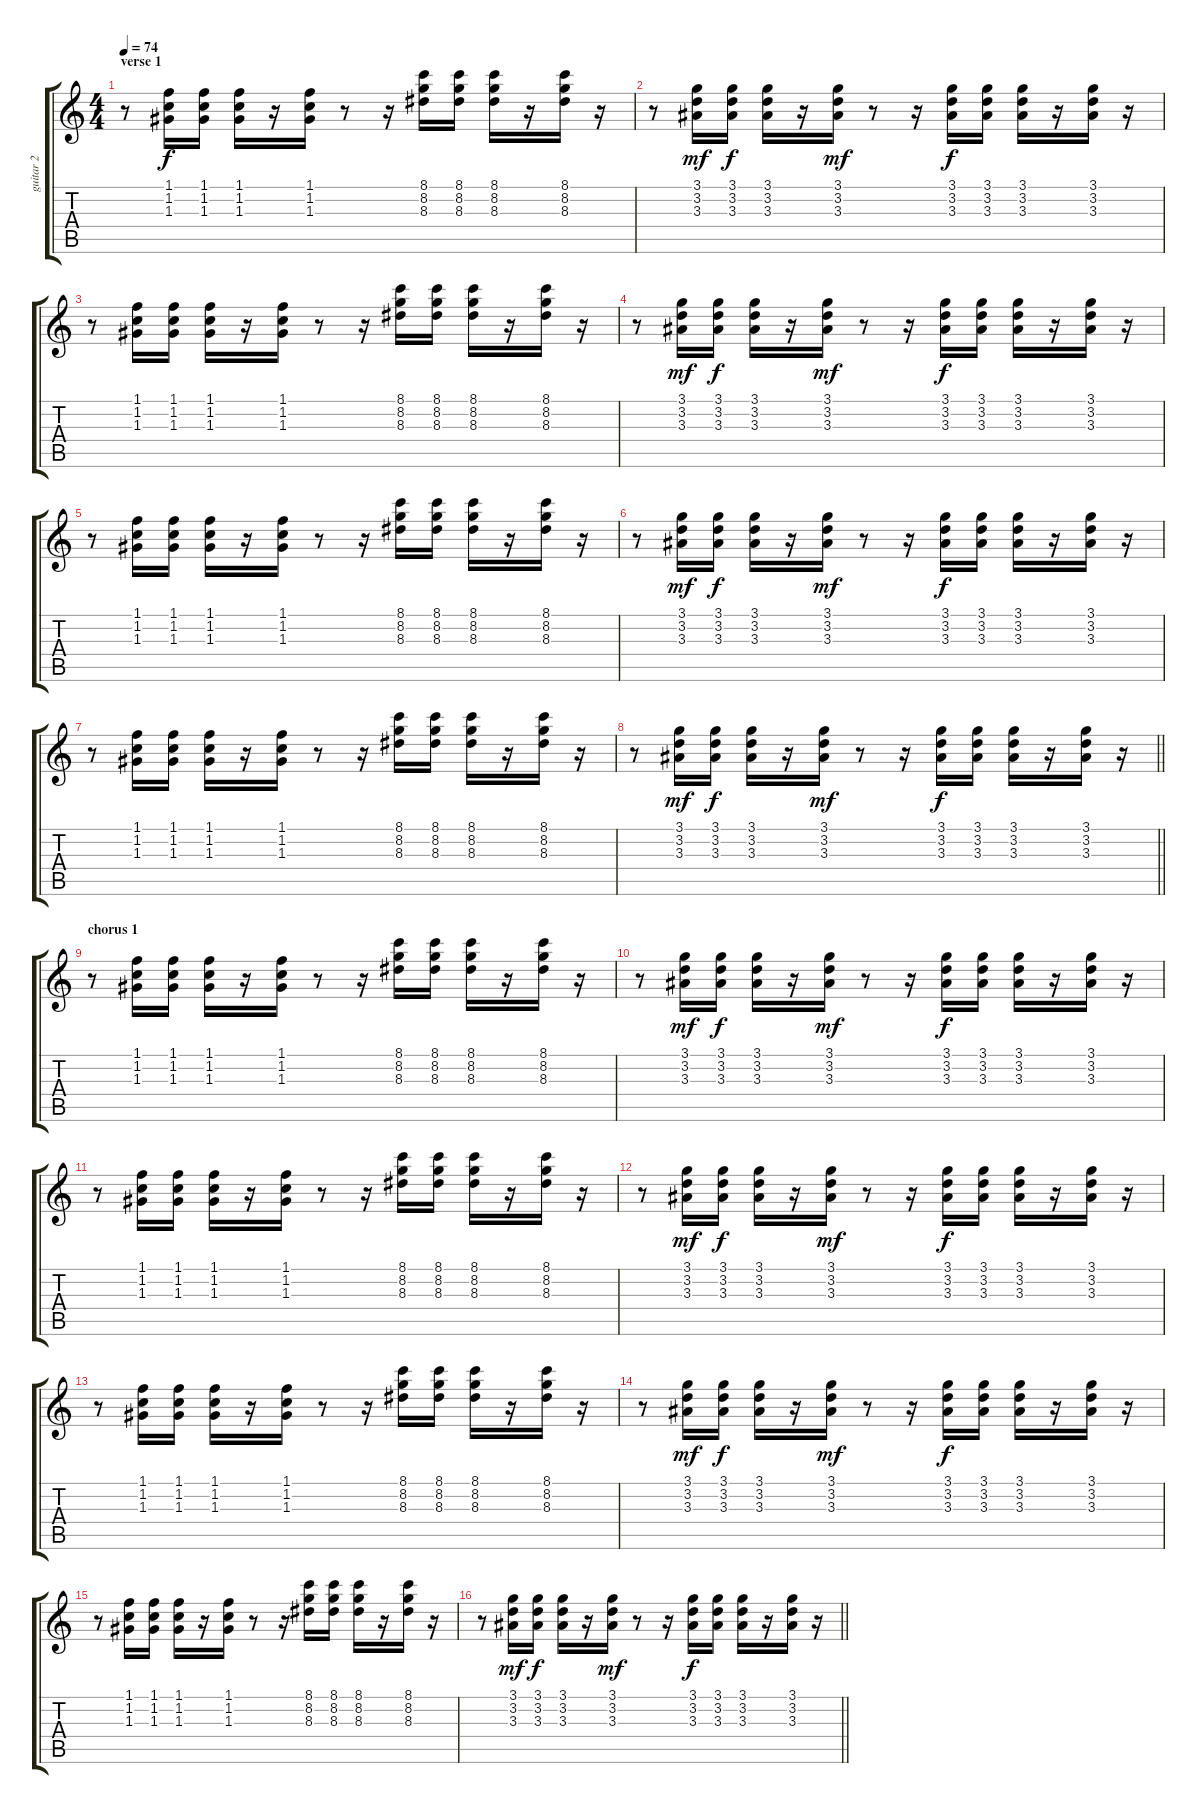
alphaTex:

\track ("guitar 2" "guitar 2") {instrument electricguitarmuted}
\staff {score tabs}
\tuning (E4 B3 G3 D3 A2 E2) {hide}
\ts (4 4)
\section ("" "verse 1")
\tempo 74
\clef g2
\ks c
r.8{dy f} (1.1 1.2 1.3).16 (1.1 1.2 1.3).16 (1.1 1.2 1.3).16 r.16 (1.1 1.2 1.3).16 r.8 r.16 (8.1 8.2 8.3).16 (8.1 8.2 8.3).16 (8.1 8.2 8.3).16 r.16 (8.1 8.2 8.3).16 r.16 |
r.8 (3.1 3.2 3.3).16{dy mf} (3.1 3.2 3.3).16{dy f} (3.1 3.2 3.3).16 r.16 (3.1 3.2 3.3).16{dy mf} r.8 r.16 (3.1 3.2 3.3).16{dy f} (3.1 3.2 3.3).16 (3.1 3.2 3.3).16 r.16 (3.1 3.2 3.3).16 r.16 |
r.8 (1.1 1.2 1.3).16 (1.1 1.2 1.3).16 (1.1 1.2 1.3).16 r.16 (1.1 1.2 1.3).16 r.8 r.16 (8.1 8.2 8.3).16 (8.1 8.2 8.3).16 (8.1 8.2 8.3).16 r.16 (8.1 8.2 8.3).16 r.16 |
r.8 (3.1 3.2 3.3).16{dy mf} (3.1 3.2 3.3).16{dy f} (3.1 3.2 3.3).16 r.16 (3.1 3.2 3.3).16{dy mf} r.8 r.16 (3.1 3.2 3.3).16{dy f} (3.1 3.2 3.3).16 (3.1 3.2 3.3).16 r.16 (3.1 3.2 3.3).16 r.16 |
r.8 (1.1 1.2 1.3).16 (1.1 1.2 1.3).16 (1.1 1.2 1.3).16 r.16 (1.1 1.2 1.3).16 r.8 r.16 (8.1 8.2 8.3).16 (8.1 8.2 8.3).16 (8.1 8.2 8.3).16 r.16 (8.1 8.2 8.3).16 r.16 |
r.8 (3.1 3.2 3.3).16{dy mf} (3.1 3.2 3.3).16{dy f} (3.1 3.2 3.3).16 r.16 (3.1 3.2 3.3).16{dy mf} r.8 r.16 (3.1 3.2 3.3).16{dy f} (3.1 3.2 3.3).16 (3.1 3.2 3.3).16 r.16 (3.1 3.2 3.3).16 r.16 |
r.8 (1.1 1.2 1.3).16 (1.1 1.2 1.3).16 (1.1 1.2 1.3).16 r.16 (1.1 1.2 1.3).16 r.8 r.16 (8.1 8.2 8.3).16 (8.1 8.2 8.3).16 (8.1 8.2 8.3).16 r.16 (8.1 8.2 8.3).16 r.16 |
\barLineRight lightlight
r.8 (3.1 3.2 3.3).16{dy mf} (3.1 3.2 3.3).16{dy f} (3.1 3.2 3.3).16 r.16 (3.1 3.2 3.3).16{dy mf} r.8 r.16 (3.1 3.2 3.3).16{dy f} (3.1 3.2 3.3).16 (3.1 3.2 3.3).16 r.16 (3.1 3.2 3.3).16 r.16 |
\section ("" "chorus 1")
r.8{volume 8} (1.1 1.2 1.3).16 (1.1 1.2 1.3).16 (1.1 1.2 1.3).16 r.16 (1.1 1.2 1.3).16 r.8 r.16 (8.1 8.2 8.3).16 (8.1 8.2 8.3).16 (8.1 8.2 8.3).16 r.16 (8.1 8.2 8.3).16 r.16 |
r.8 (3.1 3.2 3.3).16{dy mf} (3.1 3.2 3.3).16{dy f} (3.1 3.2 3.3).16 r.16 (3.1 3.2 3.3).16{dy mf} r.8 r.16 (3.1 3.2 3.3).16{dy f} (3.1 3.2 3.3).16 (3.1 3.2 3.3).16 r.16 (3.1 3.2 3.3).16 r.16 |
r.8 (1.1 1.2 1.3).16 (1.1 1.2 1.3).16 (1.1 1.2 1.3).16 r.16 (1.1 1.2 1.3).16 r.8 r.16 (8.1 8.2 8.3).16 (8.1 8.2 8.3).16 (8.1 8.2 8.3).16 r.16 (8.1 8.2 8.3).16 r.16 |
r.8 (3.1 3.2 3.3).16{dy mf} (3.1 3.2 3.3).16{dy f} (3.1 3.2 3.3).16 r.16 (3.1 3.2 3.3).16{dy mf} r.8 r.16 (3.1 3.2 3.3).16{dy f} (3.1 3.2 3.3).16 (3.1 3.2 3.3).16 r.16 (3.1 3.2 3.3).16 r.16 |
r.8 (1.1 1.2 1.3).16 (1.1 1.2 1.3).16 (1.1 1.2 1.3).16 r.16 (1.1 1.2 1.3).16 r.8 r.16 (8.1 8.2 8.3).16 (8.1 8.2 8.3).16 (8.1 8.2 8.3).16 r.16 (8.1 8.2 8.3).16 r.16 |
r.8 (3.1 3.2 3.3).16{dy mf} (3.1 3.2 3.3).16{dy f} (3.1 3.2 3.3).16 r.16 (3.1 3.2 3.3).16{dy mf} r.8 r.16 (3.1 3.2 3.3).16{dy f} (3.1 3.2 3.3).16 (3.1 3.2 3.3).16 r.16 (3.1 3.2 3.3).16 r.16 |
r.8 (1.1 1.2 1.3).16 (1.1 1.2 1.3).16 (1.1 1.2 1.3).16 r.16 (1.1 1.2 1.3).16 r.8 r.16 (8.1 8.2 8.3).16 (8.1 8.2 8.3).16 (8.1 8.2 8.3).16 r.16 (8.1 8.2 8.3).16 r.16 |
\barLineRight lightlight
r.8 (3.1 3.2 3.3).16{dy mf} (3.1 3.2 3.3).16{dy f} (3.1 3.2 3.3).16 r.16 (3.1 3.2 3.3).16{dy mf} r.8 r.16 (3.1 3.2 3.3).16{dy f} (3.1 3.2 3.3).16 (3.1 3.2 3.3).16 r.16 (3.1 3.2 3.3).16 r.16
